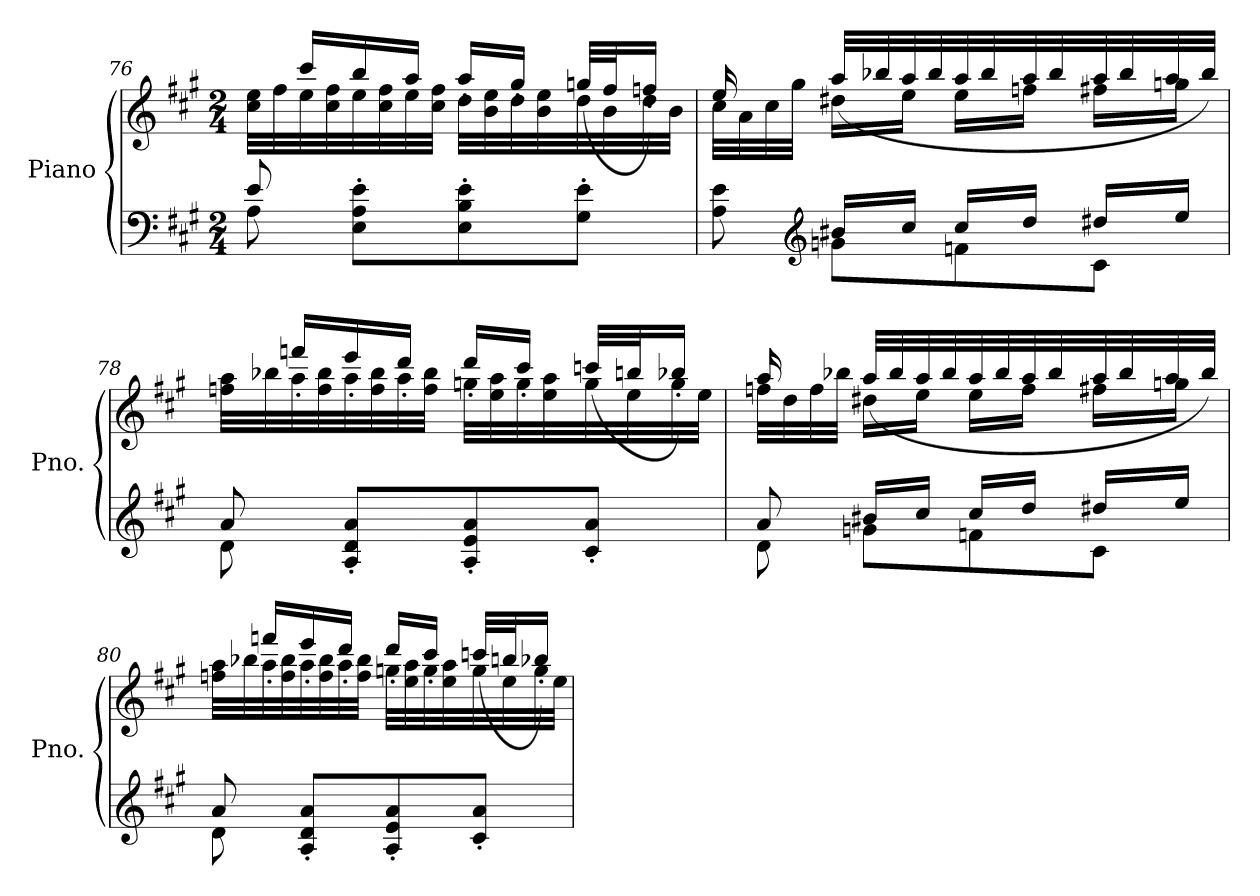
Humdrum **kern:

**kern	**kern
*part1	*part1
*staff2	*staff1
*I"Piano	*
*I'Pno.	*
!!LO:PB:g=z
*clefF4	*clefG2
*k[f#c#g#]	*k[f#c#g#]
*M2/4	*M2/4
=76	=76
*^	*^
8A\	8e/	32cc#\ 32ee\LLL	16ryy
.	.	32ff#\	.
.	.	32ee\	16ccc#'/LL
.	.	32cc#\ 32ff#\	.
8E\' 8A\' 8e\'L	4.ryy	32ee\	16bb'/
.	.	32cc#\ 32ff#\	.
.	.	32ee\	16aa'/JJ
.	.	32cc#\ 32ff#\JJJ	.
8E\' 8B\' 8e\'	.	32dd\LLL	16aa'/LL
.	.	32b\ 32ee\	.
.	.	32dd\	16gg#'/JJ
.	.	32b\ 32ee\	.
8G#\' 8e\'J	.	32dd\	(>32ggn/LLL
.	.	32b\	32ff#/J
.	.	32dd\	16ffn'/JJ)
.	.	32b\JJJ	.
=77	=77	=77	=77
8A\ 8e\	8ryy	32cc#\LLL	16ee/
.	.	32a\	.
.	.	32cc#\	16ryy
.	.	32gg#\JJJ	.
*clefG2	*	*	*
8gn\L	16b#X/LL	16dd#X\LL	(>32aa/LLL
.	.	.	32bb-X/
.	16cc#/JJ	16ee\JJ	32aa/
.	.	.	32bb-/
8fn\	16cc#/LL	16ee\LL	32aa/
.	.	.	32bb-/
.	16dd/JJ	16ffn\JJ	32aa/
.	.	.	32bb-/
8c#\J	16dd#X/LL	16ff#X\LL	32aa/
.	.	.	32bb-/
.	16ee/JJ	16ggn\JJ	32aa/
.	.	.	32bb-/JJJ)
!!LO:LB:g=z	!!
=78	=78	=78	=78
8d\	8a/	32ffn\ 32aa\LLL	16ryy
.	.	32bb-X\	.
.	.	32aa\	16fffn'/LL
.	.	32ff\ 32bb-\	.
8A/' 8d/' 8a/'L	4.ryy	32aa\	16eee'/
.	.	32ff\ 32bb-\	.
.	.	32aa\	16ddd'/JJ
.	.	32ff\ 32bb-\JJJ	.
8A/' 8e/' 8a/'	.	32ggn\LLL	16ddd'/LL
.	.	32ee\ 32aa\	.
.	.	32gg\	16ccc#'/JJ
.	.	32ee\ 32aa\	.
8c#/' 8a/'J	.	32gg\	(>32cccn/LLL
.	.	32ee\	32bbn/J
.	.	32gg\	16bb-X'/JJ)
.	.	32ee\JJJ	.
!!LO:LB:g=z	!!
=79	=79	=79	=79
8d\	8a/	32ffn\LLL	16aa/
.	.	32dd\	.
.	.	32ff\	16ryy
.	.	32bb-X\JJJ	.
8gn\L	16b#X/LL	16dd#X\LL	(>32aa/LLL
.	.	.	32bb-/
.	16cc#/JJ	16ee\JJ	32aa/
.	.	.	32bb-/
8fn\	16cc#/LL	16ee\LL	32aa/
.	.	.	32bb-/
.	16dd/JJ	16ff\JJ	32aa/
.	.	.	32bb-/
8c#\J	16dd#X/LL	16ff#X\LL	32aa/
.	.	.	32bb-/
.	16ee/JJ	16ggn\JJ	32aa/
.	.	.	32bb-/JJJ)
=80	=80	=80	=80
8d\	8a/	32ffn\ 32aa\LLL	16ryy
.	.	32bb-X\	.
.	.	32aa\	16fffn'/LL
.	.	32ff\ 32bb-\	.
8A/' 8d/' 8a/'L	4.ryy	32aa\	16eee'/
.	.	32ff\ 32bb-\	.
.	.	32aa\	16ddd'/JJ
.	.	32ff\ 32bb-\JJJ	.
8A/' 8e/' 8a/'	.	32ggn\LLL	16ddd'/LL
.	.	32ee\ 32aa\	.
.	.	32gg\	16ccc#'/JJ
.	.	32ee\ 32aa\	.
8c#/' 8a/'J	.	32gg\	(>32cccn/LLL
.	.	32ee\	32bbn/J
.	.	32gg\	16bb-X'/JJ)
.	.	32ee\JJJ	.
*v	*v	*	*
*	*v	*v
=	=
*-	*-
